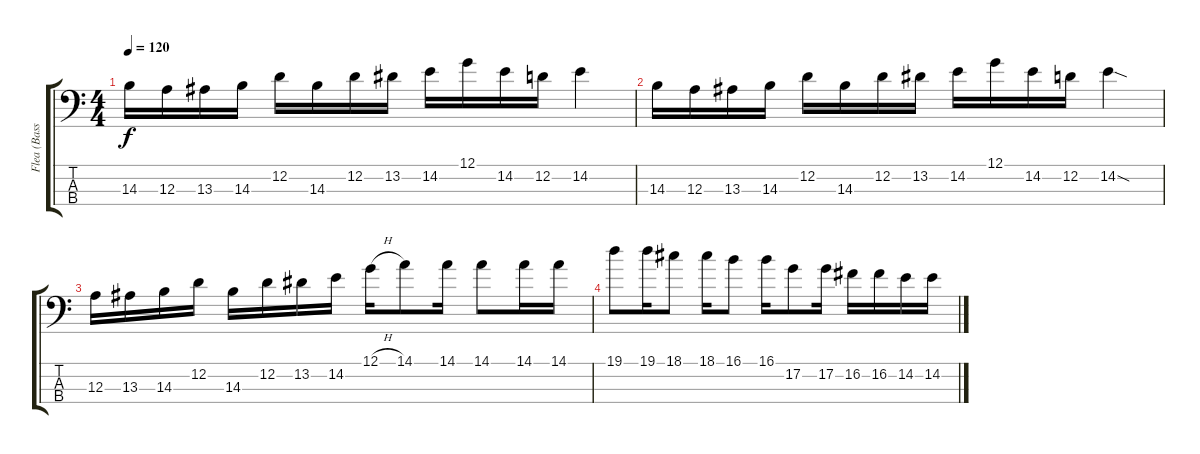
\track ("Flea (Bass)" "Flea (Bass") {instrument slapbass1}
\staff {score tabs}
\tuning (G2 D2 A1 E1) {hide}
\ts (4 4)
\tempo 120
\clef f4
\ks c
14.3.16{dy f} 12.3.16 13.3.16 14.3.16 12.2.16 14.3.16 12.2.16 13.2.16 14.2.16 12.1.16 14.2.16 12.2.16 14.2.4 |
14.3.16 12.3.16 13.3.16 14.3.16 12.2.16 14.3.16 12.2.16 13.2.16 14.2.16 12.1.16 14.2.16 12.2.16 14.2{sod}.4 |
12.3.16 13.3.16 14.3.16 12.2.16 14.3.16 12.2.16 13.2.16 14.2.16 12.1{h}.16 14.1.8 14.1.16 14.1.8 14.1.16 14.1.16 |
19.1.8 19.1.16 18.1.8 18.1.16 16.1.8 16.1.16 17.2.8 17.2.16 16.2.16 16.2.16 14.2.16 14.2.16
